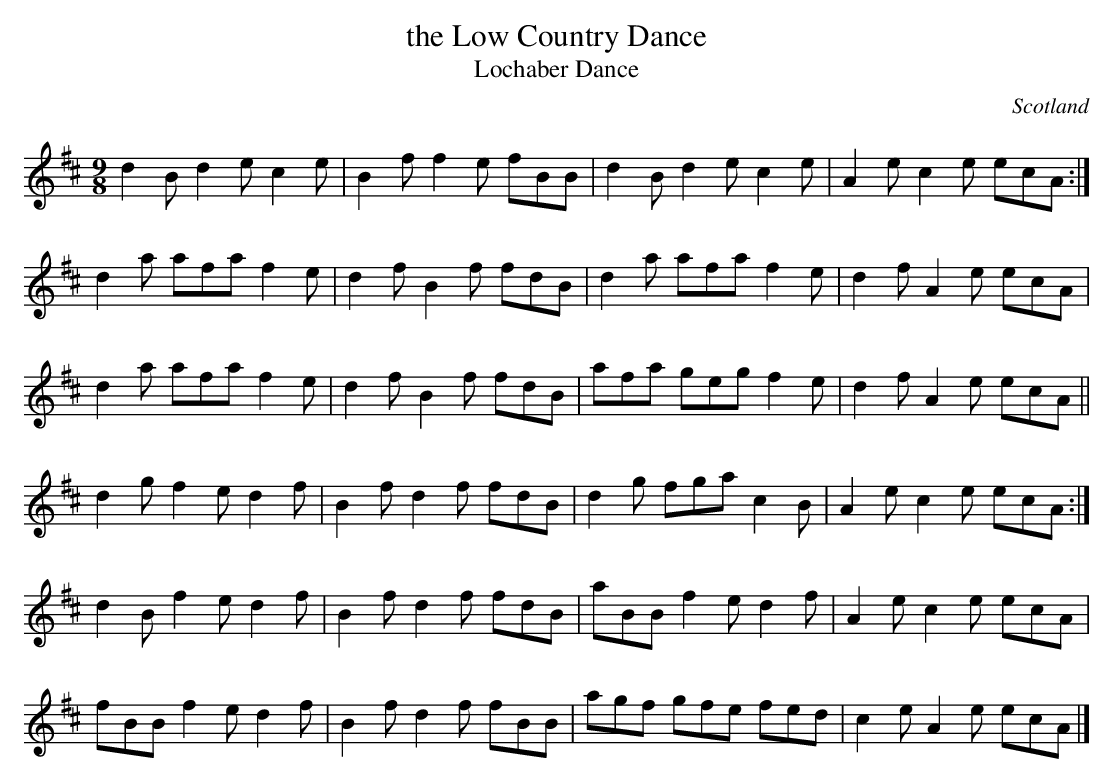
X:1
T:the Low Country Dance
T:Lochaber Dance
M:9/8
O:Scotland
K:B minor
d2B d2e c2e | B2f f2e fBB | d2B d2e c2e | A2e c2e ecA :|
d2a afa f2e | d2f B2f fdB | d2a afa f2e | d2f A2e ecA |
d2a afa f2e | d2f B2f fdB | afa geg f2e | d2f A2e ecA ||
d2g f2e d2f | B2f d2f fdB | d2g fga c2B | A2e c2e ecA :|
d2B f2e d2f | B2f d2f fdB | aBB f2e d2f | A2e c2e ecA |
fBB f2e d2f | B2f d2f fBB | agf gfe fed | c2e A2e ecA |]
